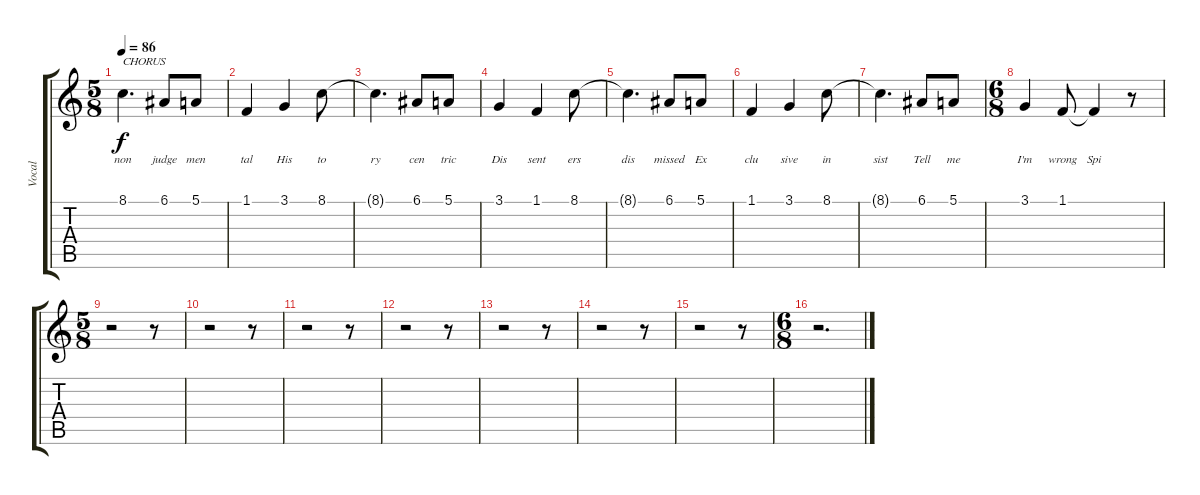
\track ("Vocal" "Vocal") {instrument acousticgrandpiano}
\staff {score tabs}
\tuning (E4 B3 G3 D3 A2 E2) {hide}
\ts (5 8)
\tempo 86
\clef g2
\ks c
8.1.4{d txt "CHORUS" lyrics (0 "non") lyrics (1 "") lyrics (2 "") lyrics (3 "") lyrics (4 "") dy f} 6.1.8{lyrics (0 "judge") lyrics (1 "") lyrics (2 "") lyrics (3 "") lyrics (4 "")} 5.1.8{lyrics (0 "men") lyrics (1 "") lyrics (2 "") lyrics (3 "") lyrics (4 "")} |
1.1.4{lyrics (0 "tal") lyrics (1 "") lyrics (2 "") lyrics (3 "") lyrics (4 "")} 3.1.4{lyrics (0 "His") lyrics (1 "") lyrics (2 "") lyrics (3 "") lyrics (4 "")} 8.1.8{lyrics (0 "to") lyrics (1 "") lyrics (2 "") lyrics (3 "") lyrics (4 "")} |
8.1{t}.4{d lyrics (0 "ry") lyrics (1 "") lyrics (2 "") lyrics (3 "") lyrics (4 "")} 6.1.8{lyrics (0 "cen") lyrics (1 "") lyrics (2 "") lyrics (3 "") lyrics (4 "")} 5.1.8{lyrics (0 "tric") lyrics (1 "") lyrics (2 "") lyrics (3 "") lyrics (4 "")} |
3.1.4{lyrics (0 "Dis") lyrics (1 "") lyrics (2 "") lyrics (3 "") lyrics (4 "")} 1.1.4{lyrics (0 "sent") lyrics (1 "") lyrics (2 "") lyrics (3 "") lyrics (4 "")} 8.1.8{lyrics (0 "ers") lyrics (1 "") lyrics (2 "") lyrics (3 "") lyrics (4 "")} |
8.1{t}.4{d lyrics (0 "dis") lyrics (1 "") lyrics (2 "") lyrics (3 "") lyrics (4 "")} 6.1.8{lyrics (0 "missed") lyrics (1 "") lyrics (2 "") lyrics (3 "") lyrics (4 "")} 5.1.8{lyrics (0 "Ex") lyrics (1 "") lyrics (2 "") lyrics (3 "") lyrics (4 "")} |
1.1.4{lyrics (0 "clu") lyrics (1 "") lyrics (2 "") lyrics (3 "") lyrics (4 "")} 3.1.4{lyrics (0 "sive") lyrics (1 "") lyrics (2 "") lyrics (3 "") lyrics (4 "")} 8.1.8{lyrics (0 "in") lyrics (1 "") lyrics (2 "") lyrics (3 "") lyrics (4 "")} |
8.1{t}.4{d lyrics (0 "sist") lyrics (1 "") lyrics (2 "") lyrics (3 "") lyrics (4 "")} 6.1.8{lyrics (0 "Tell") lyrics (1 "") lyrics (2 "") lyrics (3 "") lyrics (4 "")} 5.1.8{lyrics (0 "me") lyrics (1 "") lyrics (2 "") lyrics (3 "") lyrics (4 "")} |
\ts (6 8)
3.1.4{lyrics (0 "I'm") lyrics (1 "") lyrics (2 "") lyrics (3 "") lyrics (4 "")} 1.1.8{lyrics (0 "wrong") lyrics (1 "") lyrics (2 "") lyrics (3 "") lyrics (4 "")} 1.1{t}.4{lyrics (0 "Spi") lyrics (1 "") lyrics (2 "") lyrics (3 "") lyrics (4 "")} r.8 |
\ts (5 8)
r.2 r.8 |
r.2 r.8 |
r.2 r.8 |
r.2 r.8 |
r.2 r.8 |
r.2 r.8 |
r.2 r.8 |
\ts (6 8)
r.2{d}
